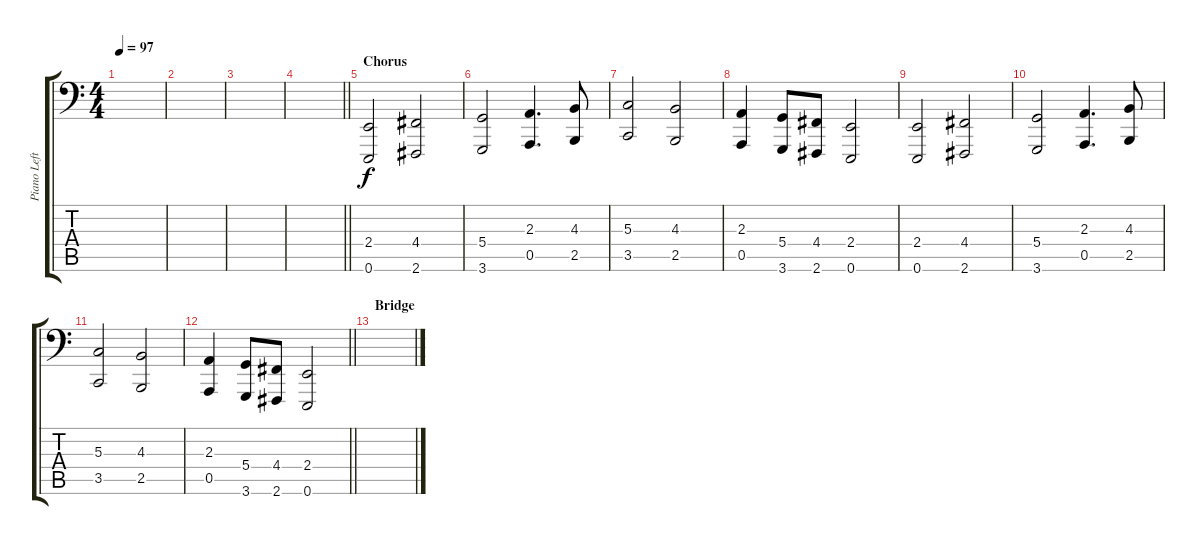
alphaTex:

\track ("Piano Left" "Piano Left") {instrument acousticgrandpiano}
\staff {score tabs}
\tuning (E3 B2 G2 D2 A1 E1) {hide}
\ts (4 4)
\tempo 97
\clef f4
\ks c
|
|
|
\barLineRight lightlight
|
\section ("" "Chorus")
(2.4 0.6).2 (4.4 2.6).2 |
(5.4 3.6).2 (2.3 0.5).4{d} (4.3 2.5).8 |
(5.3 3.5).2 (4.3 2.5).2 |
(2.3 0.5).4 (5.4 3.6).8 (4.4 2.6).8 (2.4 0.6).2 |
(2.4 0.6).2 (4.4 2.6).2 |
(5.4 3.6).2 (2.3 0.5).4{d} (4.3 2.5).8 |
(5.3 3.5).2 (4.3 2.5).2 |
\barLineRight lightlight
(2.3 0.5).4 (5.4 3.6).8 (4.4 2.6).8 (2.4 0.6).2 |
\section ("" "Bridge")
